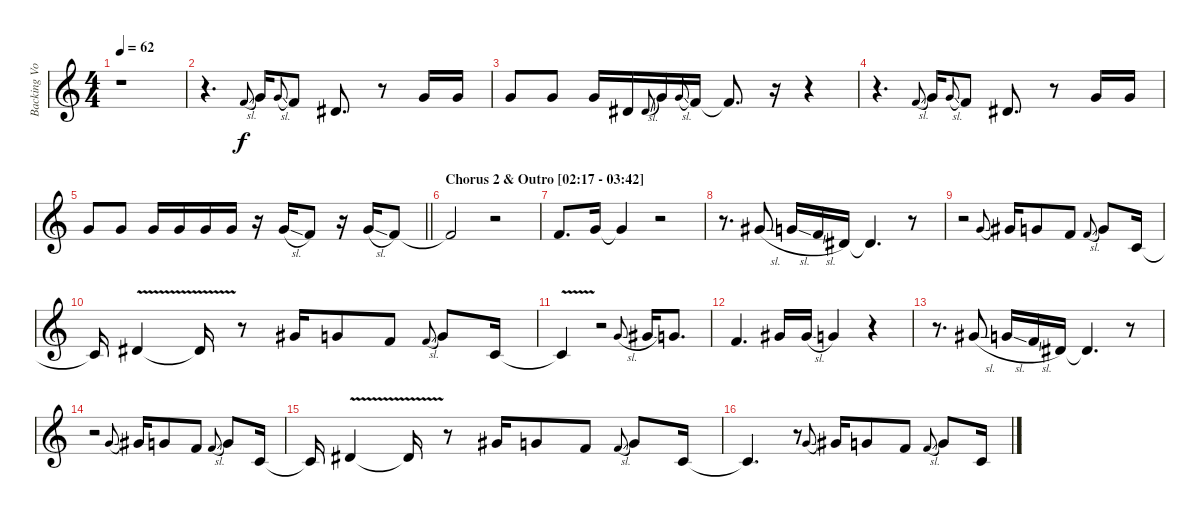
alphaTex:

\track ("Backing Vocals" "Backing Vo") {instrument sopranosax}
\staff {score}
\tuning (E4 B3 G3 D3 A2 E2) {hide}
\ts (4 4)
\tempo 62
\clef g2
\ks c
r.1{dy f} |
r.4{d} 10.3{sl}.8{gr onbeat} 12.3.16 12.3{sl}.8{gr onbeat} 10.3.8 8.3.8{d} r.8 8.2.16 8.2.16 |
8.2.8 8.2.8 8.2.16 4.2.16 4.2{sl}.8{gr onbeat} 8.2.16 8.2{sl}.8{gr onbeat} 6.2.16 6.2{t}.8{d} r.16 r.4 |
r.4{d} 10.3{sl}.8{gr onbeat} 12.3.16 12.3{sl}.8{gr onbeat} 10.3.8 8.3.8{d} r.8 8.2.16 8.2.16 |
\barLineRight lightlight
8.2.8 8.2.8 8.2.16 8.2.16 8.2.16 8.2.16 r.16 8.2{sl}.16 6.2.8 r.16 8.2{sl}.16 6.2.8 |
\section ("" "Chorus 2 & Outro [02:17 - 03:42]")
6.2{t}.2 r.2 |
6.2.8{d} 8.2.16 8.2{t}.4 r.2 |
r.8{d} 13.3{sl}.8 12.3{sl}.16 10.3{sl}.16 8.3.16 8.3{t}.4{d} r.8 |
r.2 12.3{sl}.8{gr onbeat} 13.3.16{balance 2} 12.3.8 10.3.8 10.3{sl}.8{gr onbeat} 12.3.8 5.3.16 |
5.3{t}.16 8.3{v}.4 8.3{t}.16 r.8 13.3.16{balance 14} 12.3.8 10.3.8 10.3{sl}.8{gr onbeat} 12.3.8 5.3.16 |
5.3{v t}.4 r.2 8.2{sl}.8{gr onbeat} 9.2{sl}.16{balance 8} 8.2.8{d} |
6.2.4{d} 9.2.16 9.2{sl}.16 8.2.4 r.4 |
r.8{d} 13.3{sl}.8 12.3{sl}.16 10.3{sl}.16 8.3.16 8.3{t}.4{d} r.8 |
r.2 12.3{sl}.8{gr onbeat} 13.3.16{balance 2} 12.3.8 10.3.8 10.3{sl}.8{gr onbeat} 12.3.8 5.3.16 |
5.3{t}.16 8.3{v}.4 8.3{t}.16 r.8 13.3.16{balance 14} 12.3.8 10.3.8 10.3{sl}.8{gr onbeat} 12.3.8 5.3.16 |
5.3{t}.4{d} r.8 12.3{sl}.8{gr onbeat} 13.3.16{balance 2} 12.3.8 10.3.8 10.3{sl}.8{gr onbeat} 12.3.8 5.3.16
